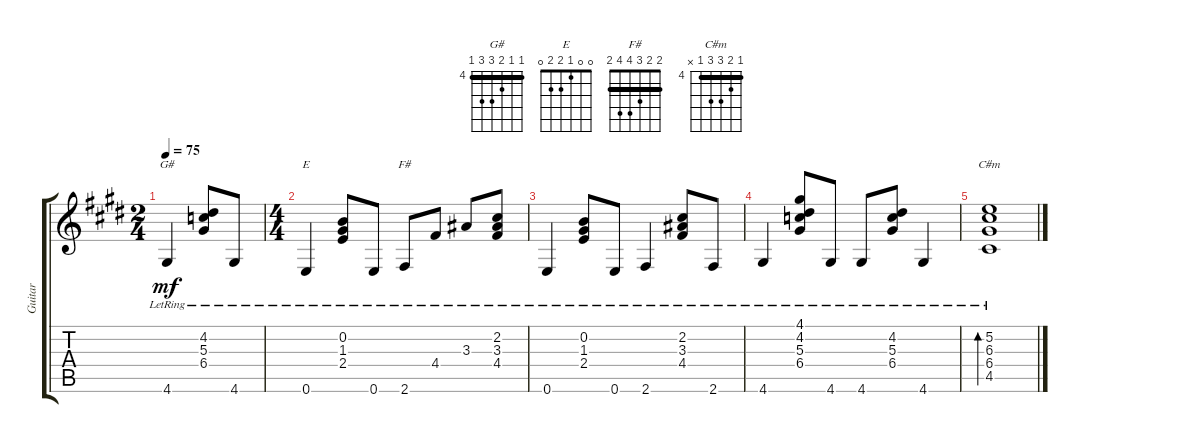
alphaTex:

\track ("Guitar" "Guitar") {instrument acousticguitarnylon}
\staff {score tabs}
\tuning (E4 B3 G3 D3 A2 E2) {hide}
\chord ("G#" 4 4 5 6 6 4) {firstfret 4 barre 4}
\chord ("E" 0 0 1 2 2 0)
\chord ("F#" 2 2 3 4 4 2) {barre 2}
\chord ("C#m" 4 5 6 6 4 x) {firstfret 4 barre 4}
\ts (2 4)
\tempo 75
\clef g2
\ks e
4.6{lr}.4{ch "G#" dy mf} (4.2{lr} 5.3{lr} 6.4{lr}).8 4.6{lr}.8 |
\ts (4 4)
0.6{lr}.4{ch "E"} (0.2{lr} 1.3{lr} 2.4{lr}).8 0.6{lr}.8 2.6{lr}.8{ch "F#"} 4.4{lr}.8 3.3{lr}.8 (2.2{lr} 3.3{lr} 4.4{lr}).8 |
0.6{lr}.4 (0.2{lr} 1.3{lr} 2.4{lr}).8 0.6{lr}.8 2.6{lr}.4 (2.2{lr} 3.3{lr} 4.4{lr}).8 2.6{lr}.8 |
4.6{lr}.4 (4.1{lr} 4.2{lr} 5.3{lr} 6.4{lr}).8 4.6{lr}.8 4.6{lr}.8 (4.2{lr} 5.3{lr} 6.4{lr}).8 4.6{lr}.4 |
(5.2{lr} 6.3{lr} 6.4{lr} 4.5{lr}).1{bd 480 ch "C#m"}
